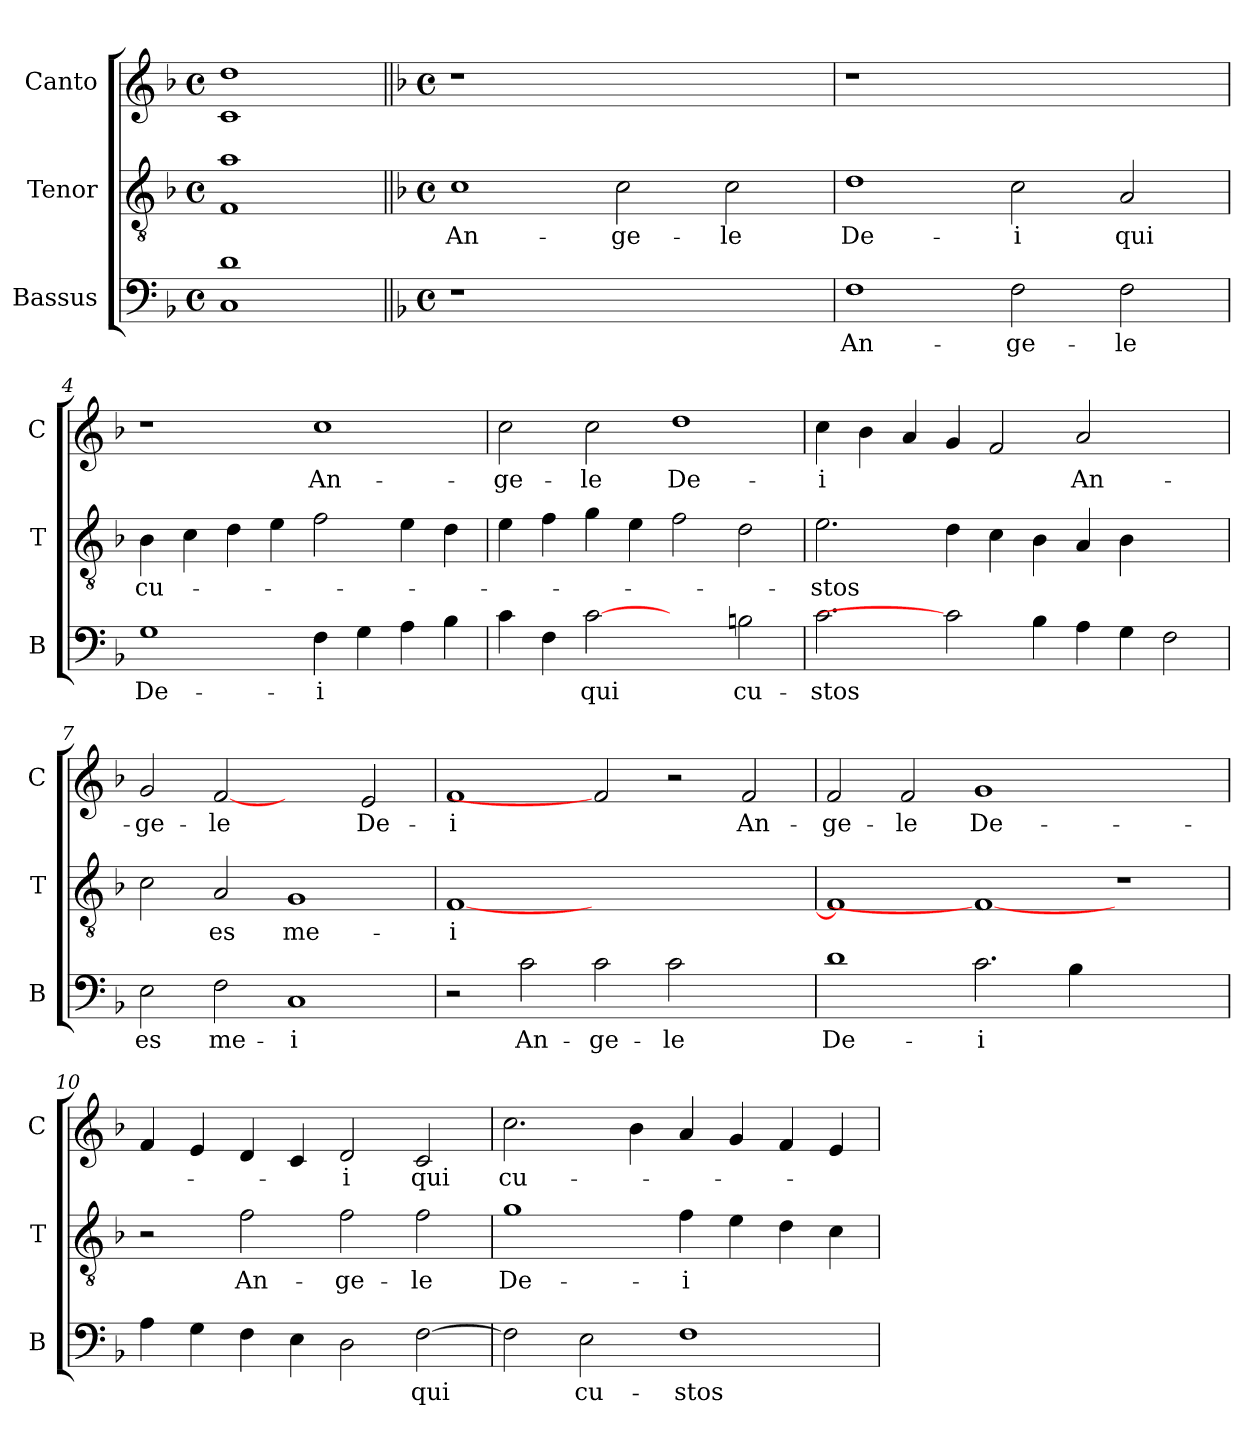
**kern	**text	**kern	**text	**kern	**text
*part3	*part3	*part2	*part2	*part1	*part1
*staff3	*staff3	*staff2	*staff2	*staff1	*staff1
*I"Bassus	*	*I"Tenor	*	*I"Canto	*
*I'B	*	*I'T	*	*I'C	*
*clefF4	*	*clefGv2	*	*clefG2	*
*k[b-]	*	*k[b-]	*	*k[b-]	*
*F:	*	*F:	*	*F:	*
*M4/4	*	*M4/4	*	*M4/4	*
*met(c)	*	*met(c)	*	*met(c)	*
=1	=1	=1	=1	=1	=1
1C 1d	.	1F 1a	.	1c 1dd	.
!!LO:LB:g=z
=2||	=2||	=2||	=2||	=2||	=2||
*k[b-]	*	*k[b-]	*	*k[b-]	*
*F:	*	*F:	*	*F:	*
*M4/4	*	*M4/4	*	*M4/4	*
*met(c)	*	*met(c)	*	*met(c)	*
!	!	!	!LO:LY:b	!	!
1r	.	1c	An-	1r	.
!	!	!	!LO:LY:b	!	!
1ryy	.	2c\	-ge-	1ryy	.
!	!	!	!LO:LY:b	!	!
.	.	2c\	-le	.	.
=3	=3	=3	=3	=3	=3
!	!LO:LY:b	!	!LO:LY:b	!	!
1F	An-	1d	De-	1r	.
!	!LO:LY:b	!	!LO:LY:b	!	!
2F\	-ge-	2c\	-i	1ryy	.
!	!LO:LY:b	!	!LO:LY:b	!	!
2F\	-le	2A/	qui	.	.
=4	=4	=4	=4	=4	=4
!	!LO:LY:b	!	!LO:LY:b	!	!
1G	De-	4B-\	cu-	1r	.
.	.	4c\	.	.	.
.	.	4d\	.	.	.
.	.	4e\	.	.	.
!	!LO:LY:b	!	!	!	!LO:LY:b
4F\	-i	2f\	.	1cc	An-
4G\	.	.	.	.	.
4A\	.	4e\	.	.	.
4B-\	.	4d\	.	.	.
=5	=5	=5	=5	=5	=5
!	!	!	!	!	!LO:LY:b
4c\	.	4e\	.	2cc\	-ge-
4F\	.	4f\	.	.	.
!	!LO:LY:b	!	!	!	!LO:LY:b
[2c	qui	4g\	.	2cc\	-le
.	.	4e\	.	.	.
!	!	!	!	!	!LO:LY:b
2ryy	.	2f\	.	1dd	De-
!	!LO:LY:b	!	!	!	!
2Bn\	cu-	2d\	.	.	.
!!LO:LB:g=z
=6	=6	=6	=6	=6	=6
!	!LO:LY:b	!	!LO:LY:b	!	!LO:LY:b
2.c\	-stos	2.e\	-stos	4cc\	-i
.	.	.	.	4b-\	.
.	.	.	.	4a/	.
2c]	.	4d\	.	4g/	.
.	.	4c\	.	2f/	.
4B-\	.	4B-\	.	.	.
!	!	!	!	!	!LO:LY:b
4A\	.	4A/	.	2a/	An-
4G\	.	4B-\	.	.	.
2F\	.	2ryy	.	2ryy	.
=7	=7	=7	=7	=7	=7
!	!LO:LY:b	!	!	!	!LO:LY:b
2E\	es	2c\	.	2g/	-ge-
!	!LO:LY:b	!	!LO:LY:b	!	!LO:LY:b
2F\	me-	2A/	es	[2f	-le
!	!LO:LY:b	!	!LO:LY:b	!	!
1C	-i	1G	me-	2ryy	.
!	!	!	!	!	!LO:LY:b
.	.	.	.	2e/	De-
=8	=8	=8	=8	=8	=8
!	!	!	!LO:LY:b	!	!LO:LY:b
2r	.	[1F	-i	1f	-i
!	!LO:LY:b	!	!	!	!
2c\	An-	.	.	.	.
!	!LO:LY:b	!	!	!	!
2c\	-ge-	1.ryy	.	2f]	.
!	!LO:LY:b	!	!	!	!
2c\	-le	.	.	2r	.
!	!	!	!	!	!LO:LY:b
2ryy	.	.	.	2f/	An-
=9	=9	=9	=9	=9	=9
!	!LO:LY:b	!	!	!	!LO:LY:b
1d	De-	1F]	.	2f/	-ge-
!	!	!	!	!	!LO:LY:b
.	.	.	.	2f/	-le
!	!LO:LY:b	!	!	!	!LO:LY:b
2.c\	-i	1F_	.	1g	De-
4B-\	.	.	.	.	.
1ryy	.	1r	.	1ryy	.
=10	=10	=10	=10	=10	=10
4A\	.	2r	.	4f/	.
4G\	.	.	.	4e/	.
!	!	!	!LO:LY:b	!	!
4F\	.	2f\	An-	4d/	.
4E\	.	.	.	4c/	.
!	!	!	!LO:LY:b	!	!LO:LY:b
2D\	.	2f\	-ge-	2d/	-i
!	!LO:LY:b	!	!LO:LY:b	!	!LO:LY:b
[2F\	qui	2f\	-le	2c/	qui
!!LO:LB:g=z
=11	=11	=11	=11	=11	=11
!	!	!	!LO:LY:b	!	!LO:LY:b
2F\]	.	1g	De-	2.cc\	cu-
!	!LO:LY:b	!	!	!	!
2E\	cu-	.	.	.	.
.	.	.	.	4b-\	.
!	!LO:LY:b	!	!LO:LY:b	!	!
1F	-stos	4f\	-i	4a/	.
.	.	4e\	.	4g/	.
.	.	4d\	.	4f/	.
.	.	4c\	.	4e/	.
=	=	=	=	=	=
*-	*-	*-	*-	*-	*-
